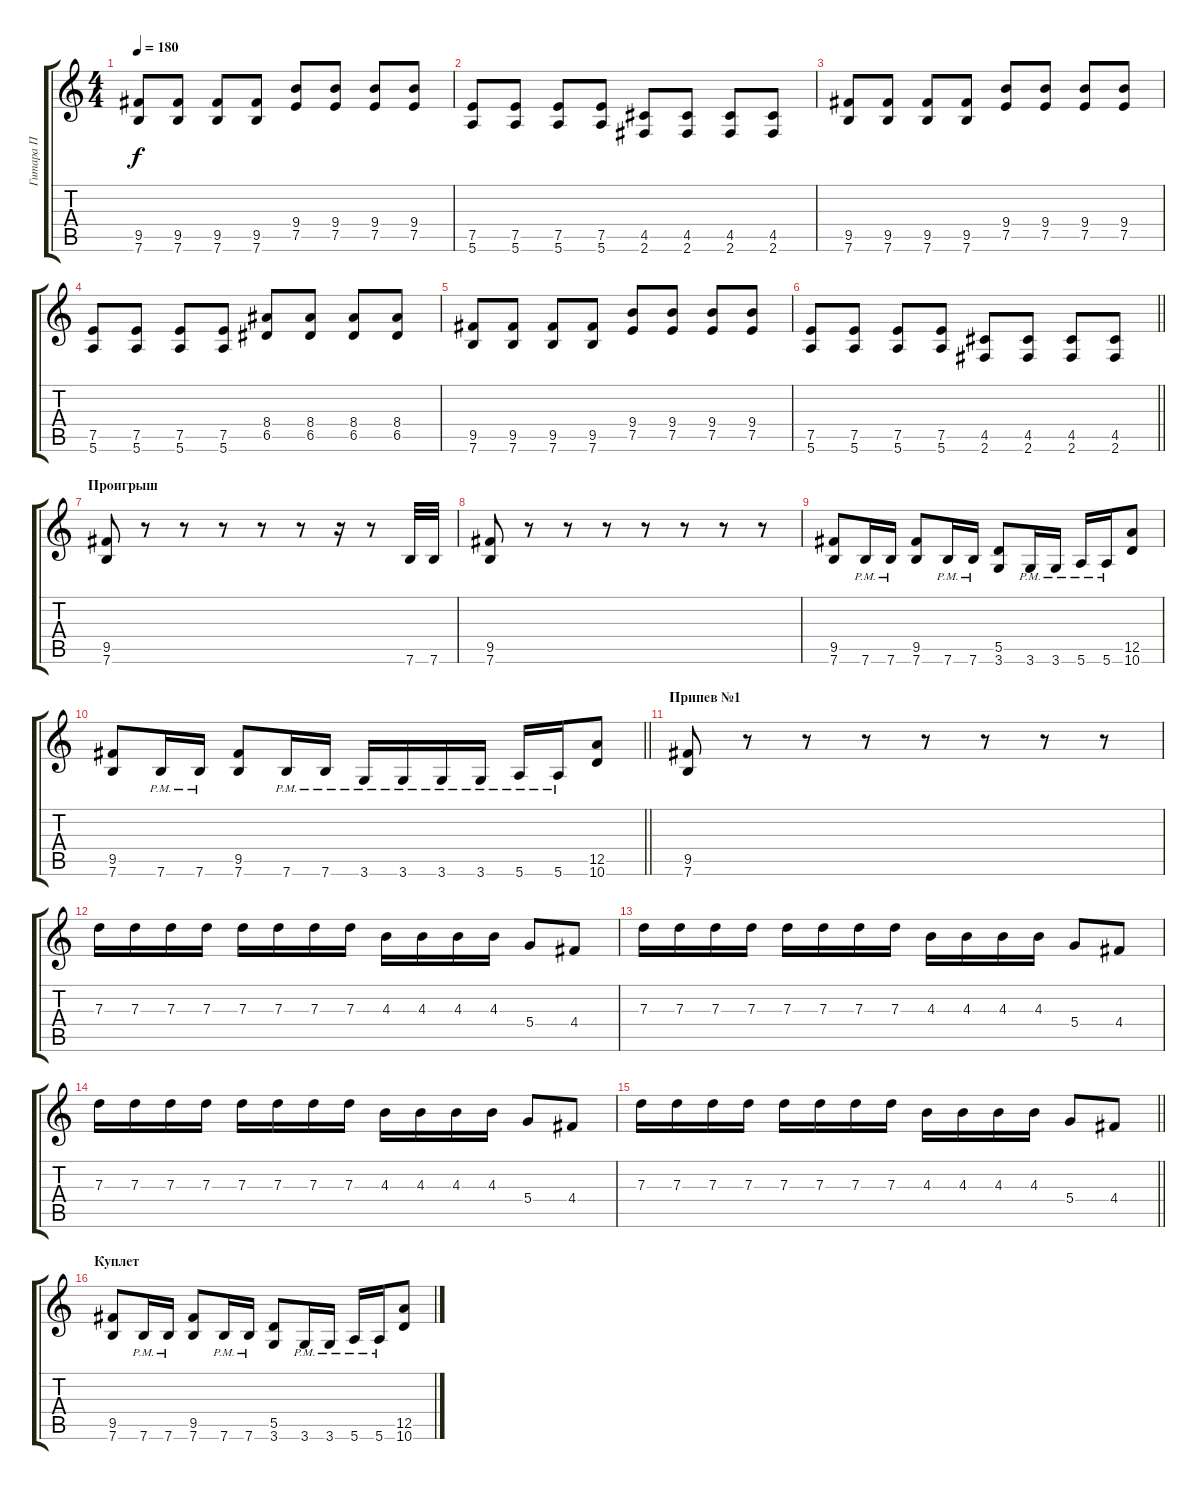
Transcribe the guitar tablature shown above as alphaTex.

\track ("Гитара П" "Гитара П") {instrument overdrivenguitar}
\staff {score tabs}
\tuning (E4 B3 G3 D3 A2 E2) {hide}
\ts (4 4)
\tempo 180
\clef g2
\ks c
(9.5 7.6).8{dy f} (9.5 7.6).8 (9.5 7.6).8 (9.5 7.6).8 (9.4 7.5).8 (9.4 7.5).8 (9.4 7.5).8 (9.4 7.5).8 |
(7.5 5.6).8 (7.5 5.6).8 (7.5 5.6).8 (7.5 5.6).8 (4.5 2.6).8 (4.5 2.6).8 (4.5 2.6).8 (4.5 2.6).8 |
(9.5 7.6).8 (9.5 7.6).8 (9.5 7.6).8 (9.5 7.6).8 (9.4 7.5).8 (9.4 7.5).8 (9.4 7.5).8 (9.4 7.5).8 |
(7.5 5.6).8 (7.5 5.6).8 (7.5 5.6).8 (7.5 5.6).8 (8.4 6.5).8 (8.4 6.5).8 (8.4 6.5).8 (8.4 6.5).8 |
(9.5 7.6).8 (9.5 7.6).8 (9.5 7.6).8 (9.5 7.6).8 (9.4 7.5).8 (9.4 7.5).8 (9.4 7.5).8 (9.4 7.5).8 |
\barLineRight lightlight
(7.5 5.6).8 (7.5 5.6).8 (7.5 5.6).8 (7.5 5.6).8 (4.5 2.6).8 (4.5 2.6).8 (4.5 2.6).8 (4.5 2.6).8 |
\section ("" "Проигрыш")
(9.5 7.6).8 r.8 r.8 r.8 r.8 r.8 r.16 r.8 7.6.32 7.6.32 |
(9.5 7.6).8 r.8 r.8 r.8 r.8 r.8 r.8 r.8 |
(9.5 7.6).8 7.6{pm}.16 7.6{pm}.16 (9.5 7.6).8 7.6{pm}.16 7.6{pm}.16 (5.5 3.6).8 3.6{pm}.16 3.6{pm}.16 5.6{pm}.16 5.6{pm}.16 (12.5 10.6).8 |
\barLineRight lightlight
(9.5 7.6).8 7.6{pm}.16 7.6{pm}.16 (9.5 7.6).8 7.6{pm}.16 7.6{pm}.16 3.6{pm}.16 3.6{pm}.16 3.6{pm}.16 3.6{pm}.16 5.6{pm}.16 5.6{pm}.16 (12.5 10.6).8 |
\section ("" "Припев №1")
(9.5 7.6).8 r.8 r.8 r.8 r.8 r.8 r.8 r.8 |
7.3.16 7.3.16 7.3.16 7.3.16 7.3.16 7.3.16 7.3.16 7.3.16 4.3.16 4.3.16 4.3.16 4.3.16 5.4.8 4.4.8 |
7.3.16 7.3.16 7.3.16 7.3.16 7.3.16 7.3.16 7.3.16 7.3.16 4.3.16 4.3.16 4.3.16 4.3.16 5.4.8 4.4.8 |
7.3.16 7.3.16 7.3.16 7.3.16 7.3.16 7.3.16 7.3.16 7.3.16 4.3.16 4.3.16 4.3.16 4.3.16 5.4.8 4.4.8 |
\barLineRight lightlight
7.3.16 7.3.16 7.3.16 7.3.16 7.3.16 7.3.16 7.3.16 7.3.16 4.3.16 4.3.16 4.3.16 4.3.16 5.4.8 4.4.8 |
\section ("" "Куплет")
(9.5 7.6).8 7.6{pm}.16 7.6{pm}.16 (9.5 7.6).8 7.6{pm}.16 7.6{pm}.16 (5.5 3.6).8 3.6{pm}.16 3.6{pm}.16 5.6{pm}.16 5.6{pm}.16 (12.5 10.6).8
